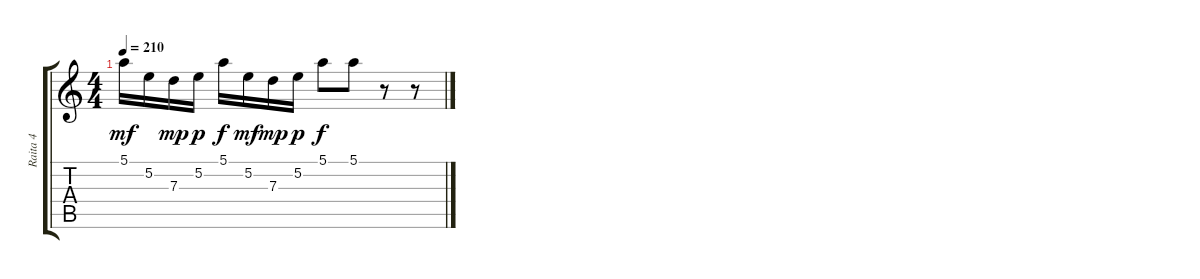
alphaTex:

\track ("Raita 4" "Raita 4") {instrument distortionguitar}
\staff {score tabs}
\tuning (E4 B3 G3 D3 A2 E2) {hide}
\ts (4 4)
\tempo 210
\clef g2
\ks c
5.1.16{dy mf} 5.2.16 7.3.16{dy mp} 5.2.16{dy p} 5.1.16{dy f} 5.2.16{dy mf} 7.3.16{dy mp} 5.2.16{dy p} 5.1.8{dy f} 5.1.8 r.8 r.8
